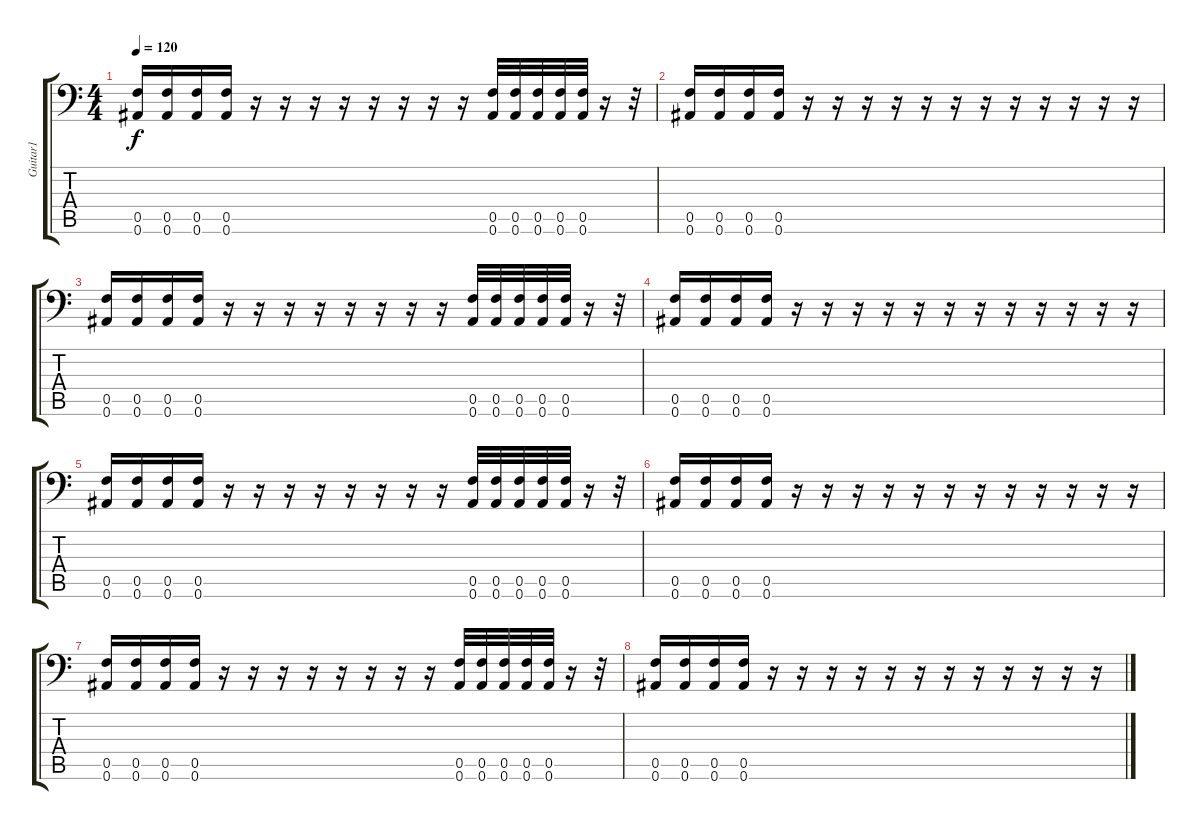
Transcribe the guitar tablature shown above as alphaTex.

\track ("Guitar1" "Guitar1") {instrument distortionguitar}
\staff {score tabs}
\tuning (C4 G3 Eb3 Bb2 F2 Bb1) {hide}
\ts (4 4)
\tempo 120
\clef f4
\ks c
(0.5 0.6).16{dy f} (0.5 0.6).16 (0.5 0.6).16 (0.5 0.6).16 r.16 r.16 r.16 r.16 r.16 r.16 r.16 r.16 (0.5 0.6).32 (0.5 0.6).32 (0.5 0.6).32 (0.5 0.6).32 (0.5 0.6).32 r.16 r.32 |
(0.5 0.6).16 (0.5 0.6).16 (0.5 0.6).16 (0.5 0.6).16 r.16 r.16 r.16 r.16 r.16 r.16 r.16 r.16 r.16 r.16 r.16 r.16 |
(0.5 0.6).16 (0.5 0.6).16 (0.5 0.6).16 (0.5 0.6).16 r.16 r.16 r.16 r.16 r.16 r.16 r.16 r.16 (0.5 0.6).32 (0.5 0.6).32 (0.5 0.6).32 (0.5 0.6).32 (0.5 0.6).32 r.16 r.32 |
(0.5 0.6).16 (0.5 0.6).16 (0.5 0.6).16 (0.5 0.6).16 r.16 r.16 r.16 r.16 r.16 r.16 r.16 r.16 r.16 r.16 r.16 r.16 |
(0.5 0.6).16 (0.5 0.6).16 (0.5 0.6).16 (0.5 0.6).16 r.16 r.16 r.16 r.16 r.16 r.16 r.16 r.16 (0.5 0.6).32 (0.5 0.6).32 (0.5 0.6).32 (0.5 0.6).32 (0.5 0.6).32 r.16 r.32 |
(0.5 0.6).16 (0.5 0.6).16 (0.5 0.6).16 (0.5 0.6).16 r.16 r.16 r.16 r.16 r.16 r.16 r.16 r.16 r.16 r.16 r.16 r.16 |
(0.5 0.6).16 (0.5 0.6).16 (0.5 0.6).16 (0.5 0.6).16 r.16 r.16 r.16 r.16 r.16 r.16 r.16 r.16 (0.5 0.6).32 (0.5 0.6).32 (0.5 0.6).32 (0.5 0.6).32 (0.5 0.6).32 r.16 r.32 |
(0.5 0.6).16 (0.5 0.6).16 (0.5 0.6).16 (0.5 0.6).16 r.16 r.16 r.16 r.16 r.16 r.16 r.16 r.16 r.16 r.16 r.16 r.16
